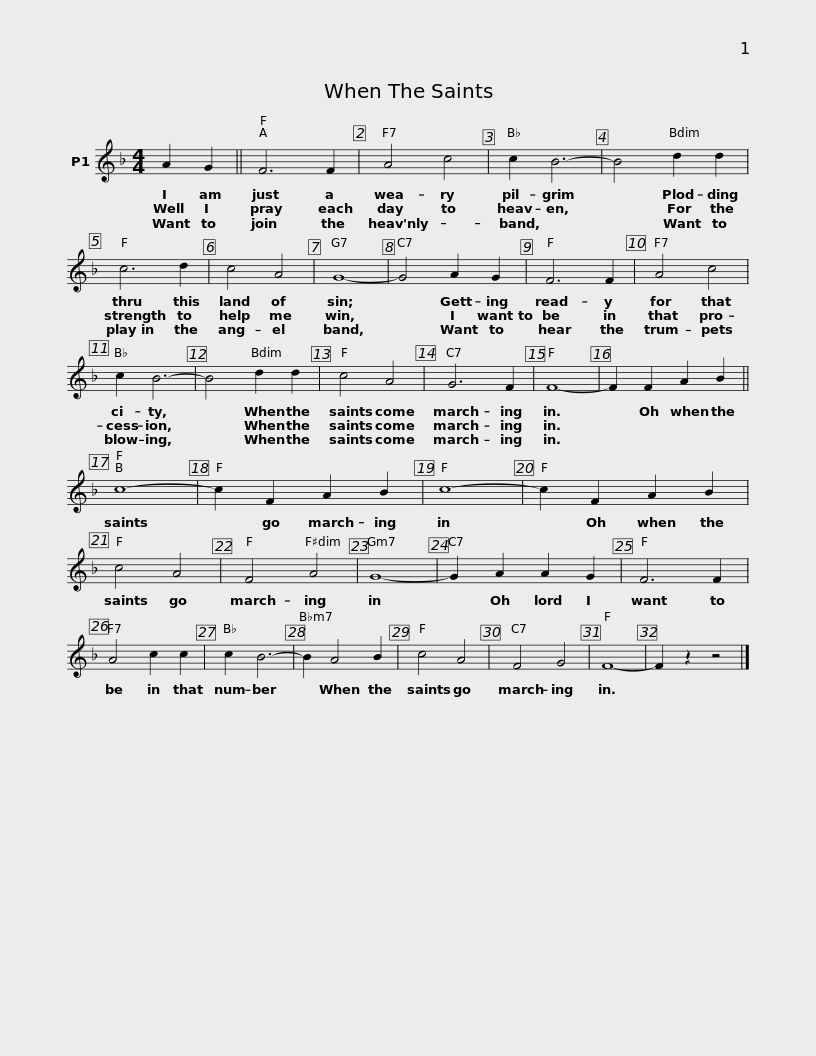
X:1
L:1/8
M:4/4
I:linebreak $
K:F
V:1 treble
V:1
 A2 G2 || F6 F2 | A4 c4 | c2 B6- | B4 d2 d2 |$ %5
 c6 d2 | c4 A4 | G8- | G4 A2 G2 |$ F6 F2 | %10
 A4 c4 | c2 B6- | B4 d2 d2 |$ c4 A4 | G6 F2 | %15
 F8- | F2 F2 A2 B2 ||$ c8- | c2 F2 A2 B2 | c8- | %20
 c2 F2 A2 B2 |$ c4 A4 | F4 A4 | G8- | G2 A2 A2 G2 |$ %25
 F6 F2 | A4 c2 c2 | c2 B6- | B2 A4 B2 |$ c4 A4 | %30
 F4 G4 | F8- | F2 z2 z4 |] %33
